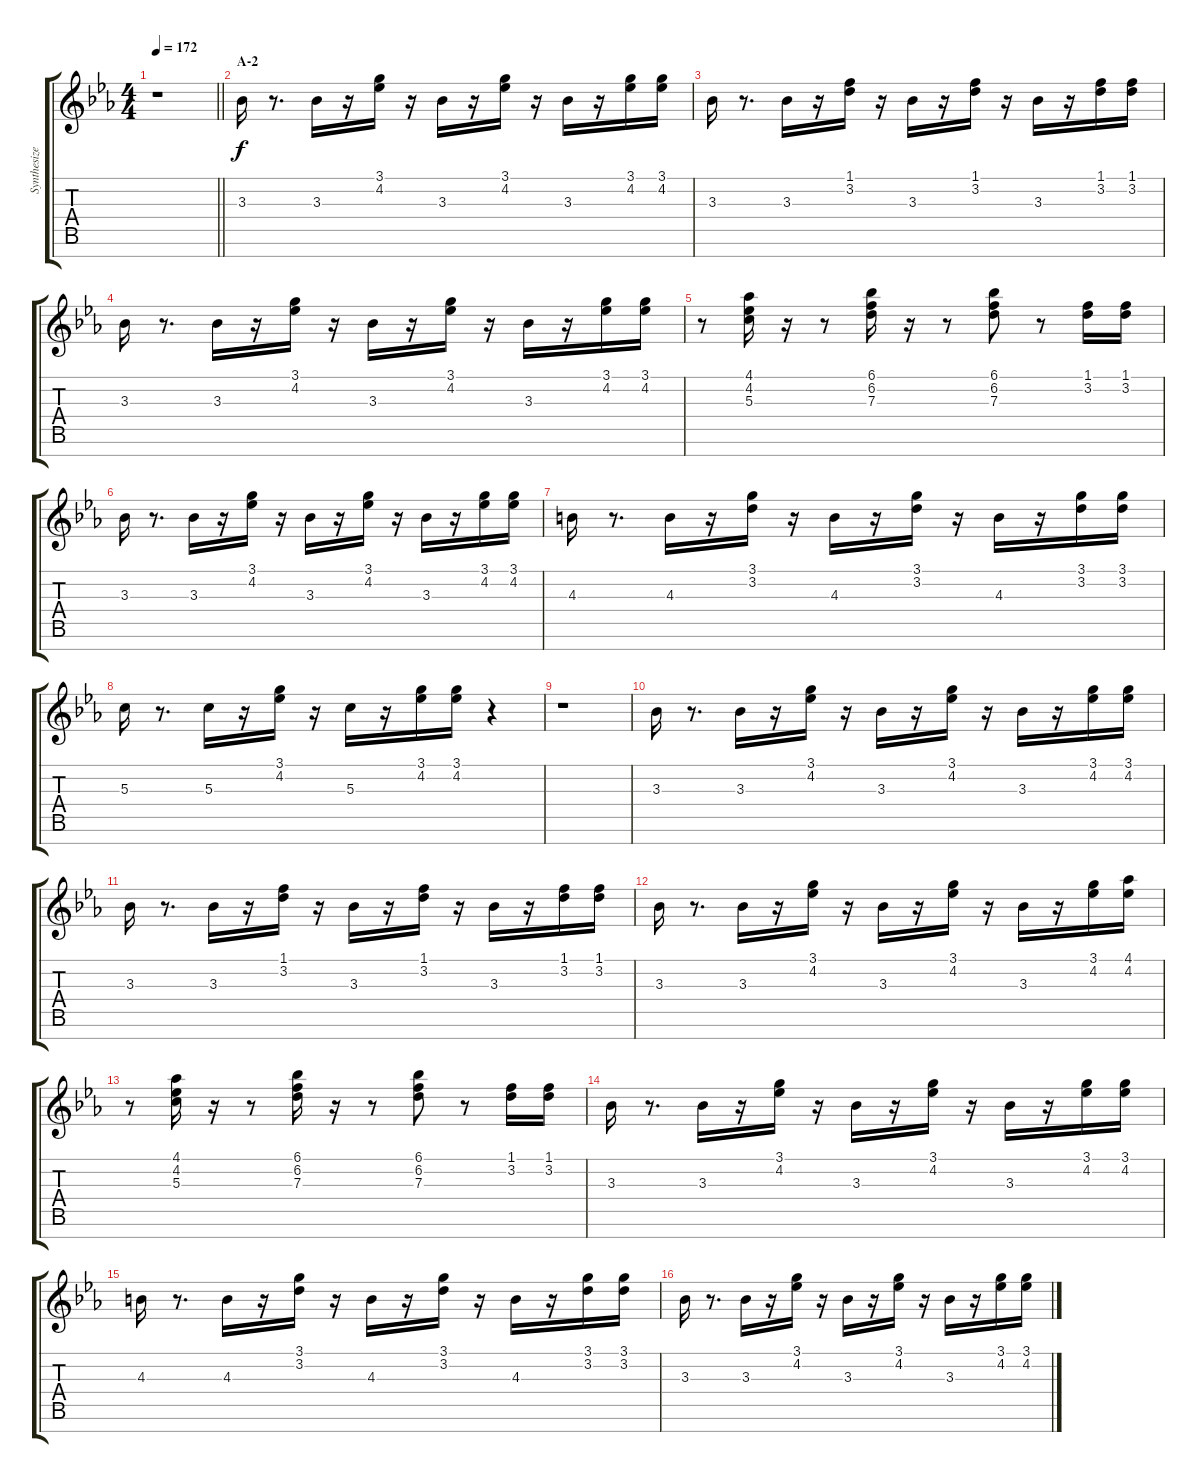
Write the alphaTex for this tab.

\track ("Synthesizer II" "Synthesize") {instrument lead1square}
\staff {score tabs}
\tuning (E5 B4 G4 D4 A3 E3 B2) {hide}
\ts (4 4)
\tempo 172
\clef g2
\barLineRight lightlight
\ks eb
r.1{dy f} |
\section ("" "A-2")
3.3.16 r.8{d} 3.3.16 r.16 (3.1 4.2).16 r.16 3.3.16 r.16 (3.1 4.2).16 r.16 3.3.16 r.16 (3.1 4.2).16 (3.1 4.2).16 |
3.3.16 r.8{d} 3.3.16 r.16 (1.1 3.2).16 r.16 3.3.16 r.16 (1.1 3.2).16 r.16 3.3.16 r.16 (1.1 3.2).16 (1.1 3.2).16 |
3.3.16 r.8{d} 3.3.16 r.16 (3.1 4.2).16 r.16 3.3.16 r.16 (3.1 4.2).16 r.16 3.3.16 r.16 (3.1 4.2).16 (3.1 4.2).16 |
r.8 (4.1 4.2 5.3).16 r.16 r.8 (6.1 6.2 7.3).16 r.16 r.8 (6.1 6.2 7.3).8 r.8 (1.1 3.2).16 (1.1 3.2).16 |
3.3.16 r.8{d} 3.3.16 r.16 (3.1 4.2).16 r.16 3.3.16 r.16 (3.1 4.2).16 r.16 3.3.16 r.16 (3.1 4.2).16 (3.1 4.2).16 |
4.3.16 r.8{d} 4.3.16 r.16 (3.1 3.2).16 r.16 4.3.16 r.16 (3.1 3.2).16 r.16 4.3.16 r.16 (3.1 3.2).16 (3.1 3.2).16 |
5.3.16 r.8{d} 5.3.16 r.16 (3.1 4.2).16 r.16 5.3.16 r.16 (3.1 4.2).16 (3.1 4.2).16 r.4 |
r.1 |
3.3.16 r.8{d} 3.3.16 r.16 (3.1 4.2).16 r.16 3.3.16 r.16 (3.1 4.2).16 r.16 3.3.16 r.16 (3.1 4.2).16 (3.1 4.2).16 |
3.3.16 r.8{d} 3.3.16 r.16 (1.1 3.2).16 r.16 3.3.16 r.16 (1.1 3.2).16 r.16 3.3.16 r.16 (1.1 3.2).16 (1.1 3.2).16 |
3.3.16 r.8{d} 3.3.16 r.16 (3.1 4.2).16 r.16 3.3.16 r.16 (3.1 4.2).16 r.16 3.3.16 r.16 (3.1 4.2).16 (4.1 4.2).16 |
r.8 (4.1 4.2 5.3).16 r.16 r.8 (6.1 6.2 7.3).16 r.16 r.8 (6.1 6.2 7.3).8 r.8 (1.1 3.2).16 (1.1 3.2).16 |
3.3.16 r.8{d} 3.3.16 r.16 (3.1 4.2).16 r.16 3.3.16 r.16 (3.1 4.2).16 r.16 3.3.16 r.16 (3.1 4.2).16 (3.1 4.2).16 |
4.3.16 r.8{d} 4.3.16 r.16 (3.1 3.2).16 r.16 4.3.16 r.16 (3.1 3.2).16 r.16 4.3.16 r.16 (3.1 3.2).16 (3.1 3.2).16 |
3.3.16 r.8{d} 3.3.16 r.16 (3.1 4.2).16 r.16 3.3.16 r.16 (3.1 4.2).16 r.16 3.3.16 r.16 (3.1 4.2).16 (3.1 4.2).16
